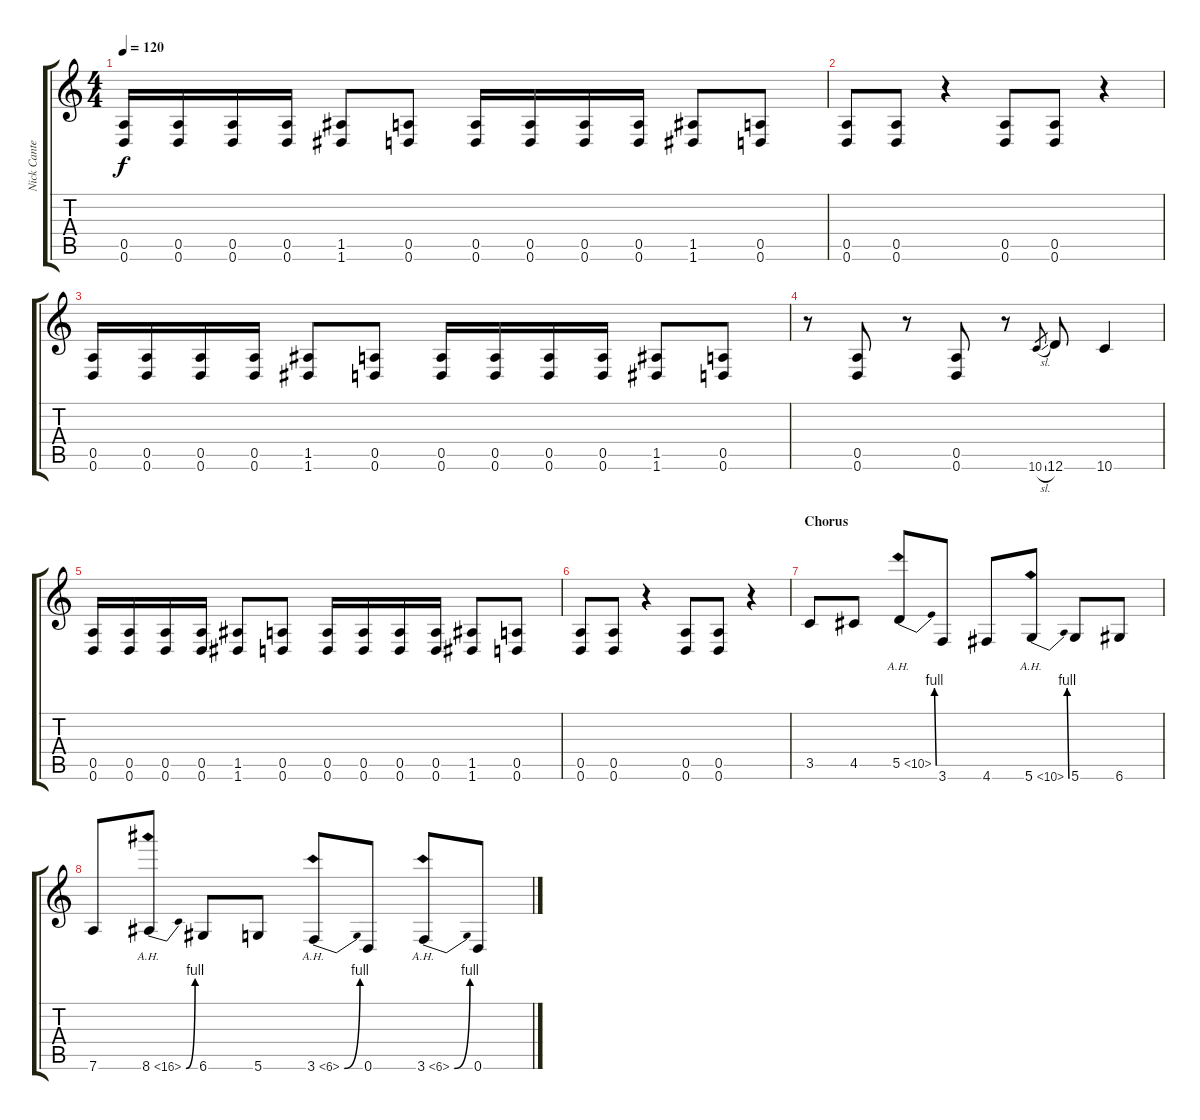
\track ("Nick Cantenese" "Nick Cante") {instrument distortionguitar}
\staff {score tabs}
\tuning (E4 B3 G3 D3 A2 D2) {hide}
\ts (4 4)
\tempo 120
\clef g2
\ks c
(0.5 0.6).16{dy f} (0.5 0.6).16 (0.5 0.6).16 (0.5 0.6).16 (1.5 1.6).8 (0.5 0.6).8 (0.5 0.6).16 (0.5 0.6).16 (0.5 0.6).16 (0.5 0.6).16 (1.5 1.6).8 (0.5 0.6).8 |
(0.5 0.6).8 (0.5 0.6).8 r.4 (0.5 0.6).8 (0.5 0.6).8 r.4 |
(0.5 0.6).16 (0.5 0.6).16 (0.5 0.6).16 (0.5 0.6).16 (1.5 1.6).8 (0.5 0.6).8 (0.5 0.6).16 (0.5 0.6).16 (0.5 0.6).16 (0.5 0.6).16 (1.5 1.6).8 (0.5 0.6).8 |
r.8 (0.5 0.6).8 r.8 (0.5 0.6).8 r.8 10.6{sl}.8{gr} 12.6.8 10.6.4 |
(0.5 0.6).16 (0.5 0.6).16 (0.5 0.6).16 (0.5 0.6).16 (1.5 1.6).8 (0.5 0.6).8 (0.5 0.6).16 (0.5 0.6).16 (0.5 0.6).16 (0.5 0.6).16 (1.5 1.6).8 (0.5 0.6).8 |
(0.5 0.6).8 (0.5 0.6).8 r.4 (0.5 0.6).8 (0.5 0.6).8 r.4 |
\section ("" "Chorus")
3.5.8 4.5.8 5.5{be (bend 0 0 60 4) ah 5}.8 3.6.8 4.6.8 5.6{be (bend 0 0 60 4) ah 5}.8 5.6.8 6.6.8 |
7.6.8 8.6{be (bend 0 0 60 4) ah 8}.8 6.6.8 5.6.8 3.6{be (bend 0 0 60 4) ah 3}.8 0.6.8 3.6{be (bend 0 0 60 4) ah 3}.8 0.6.8
